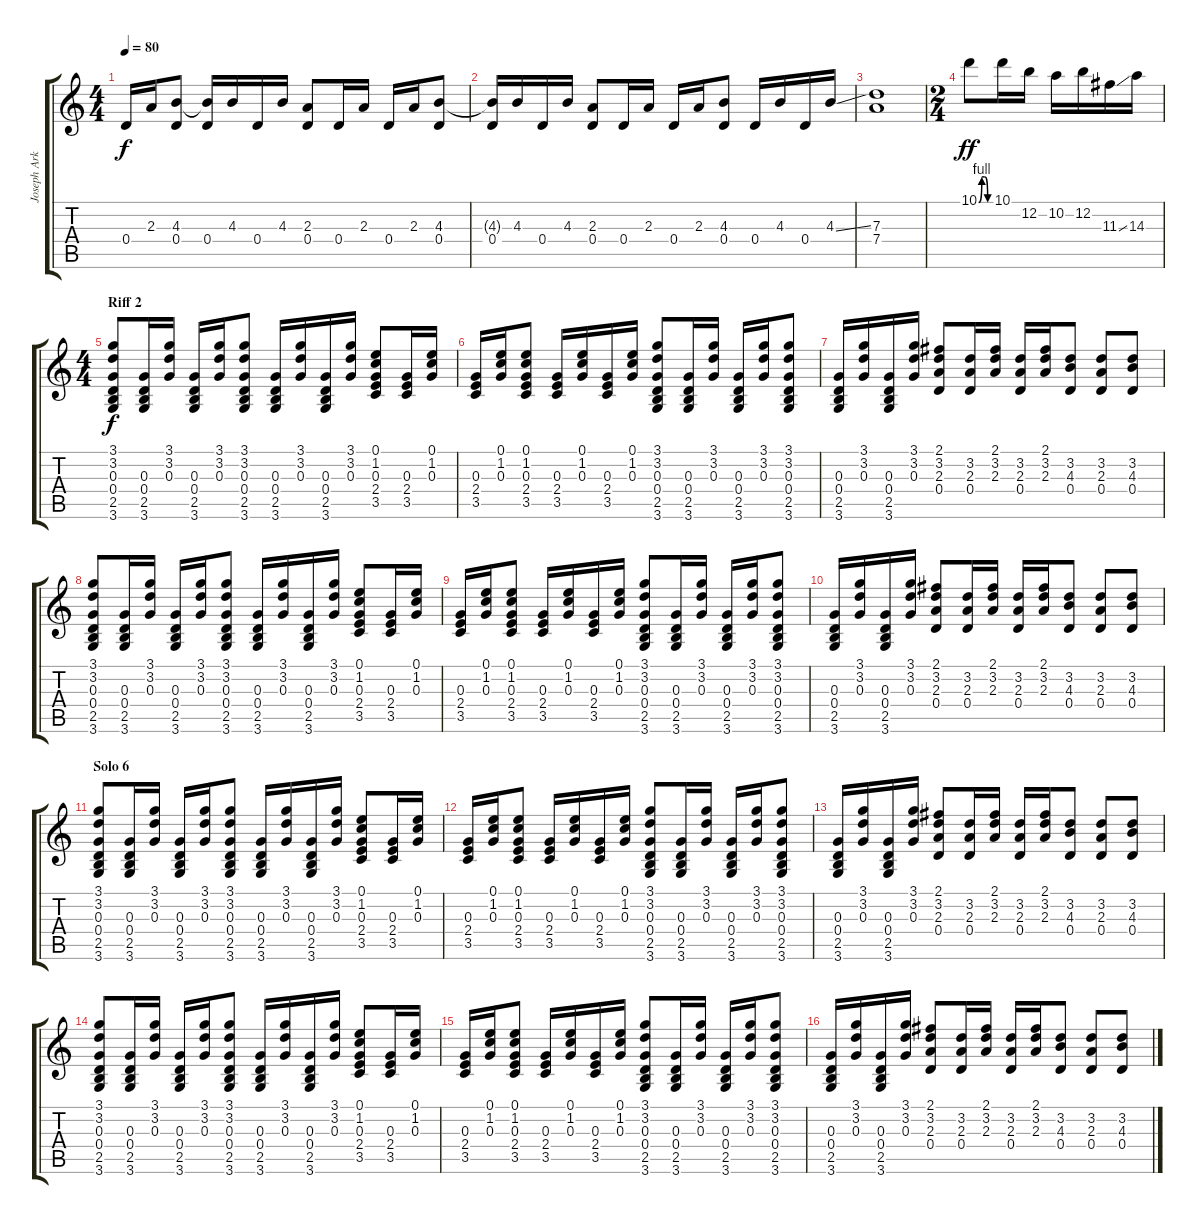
\track ("Joseph Arkansas" "Joseph Ark") {instrument acousticguitarsteel}
\staff {score tabs}
\tuning (E4 B3 G3 D3 A2 E2) {hide}
\ts (4 4)
\tempo 80
\clef g2
\ks c
0.4.16{dy f} 2.3.16 (4.3 0.4).8 (4.3{t} 0.4).16 4.3.16 0.4.16 4.3.16 (2.3 0.4).8 0.4.16 2.3.16 0.4.16 2.3.16 (4.3 0.4).8 |
(4.3{t} 0.4).16 4.3.16 0.4.16 4.3.16 (2.3 0.4).8 0.4.16 2.3.16 0.4.16 2.3.16 (4.3 0.4).8 0.4.16 4.3.16 0.4.16 4.3{ss}.16 |
(7.3 7.4).1 |
\ts (2 4)
10.1{be (custom 0 0 15 4 30 4 45 0 60 0)}.8{dy ff} 10.1.16 12.2.16 10.2.16 12.2.16 11.3{ss}.16 14.3.16 |
\ts (4 4)
\section ("" "Riff 2")
(3.1 3.2 0.3 0.4 2.5 3.6).8{dy f} (0.3 0.4 2.5 3.6).16 (3.1 3.2 0.3).16 (0.3 0.4 2.5 3.6).16 (3.1 3.2 0.3).16 (3.1 3.2 0.3 0.4 2.5 3.6).8 (0.3 0.4 2.5 3.6).16 (3.1 3.2 0.3).16 (0.3 0.4 2.5 3.6).16 (3.1 3.2 0.3).16 (0.1 1.2 0.3 2.4 3.5).8 (0.3 2.4 3.5).16 (0.1 1.2 0.3).16 |
(0.3 2.4 3.5).16 (0.1 1.2 0.3).16 (0.1 1.2 0.3 2.4 3.5).8 (0.3 2.4 3.5).16 (0.1 1.2 0.3).16 (0.3 2.4 3.5).16 (0.1 1.2 0.3).16 (3.1 3.2 0.3 0.4 2.5 3.6).8 (0.3 0.4 2.5 3.6).16 (3.1 3.2 0.3).16 (0.3 0.4 2.5 3.6).16 (3.1 3.2 0.3).16 (3.1 3.2 0.3 0.4 2.5 3.6).8 |
(0.3 0.4 2.5 3.6).16 (3.1 3.2 0.3).16 (0.3 0.4 2.5 3.6).16 (3.1 3.2 0.3).16 (2.1 3.2 2.3 0.4).8 (3.2 2.3 0.4).16 (2.1 3.2 2.3).16 (3.2 2.3 0.4).16 (2.1 3.2 2.3).16 (3.2 4.3 0.4).8 (3.2 2.3 0.4).8 (3.2 4.3 0.4).8 |
(3.1 3.2 0.3 0.4 2.5 3.6).8 (0.3 0.4 2.5 3.6).16 (3.1 3.2 0.3).16 (0.3 0.4 2.5 3.6).16 (3.1 3.2 0.3).16 (3.1 3.2 0.3 0.4 2.5 3.6).8 (0.3 0.4 2.5 3.6).16 (3.1 3.2 0.3).16 (0.3 0.4 2.5 3.6).16 (3.1 3.2 0.3).16 (0.1 1.2 0.3 2.4 3.5).8 (0.3 2.4 3.5).16 (0.1 1.2 0.3).16 |
(0.3 2.4 3.5).16 (0.1 1.2 0.3).16 (0.1 1.2 0.3 2.4 3.5).8 (0.3 2.4 3.5).16 (0.1 1.2 0.3).16 (0.3 2.4 3.5).16 (0.1 1.2 0.3).16 (3.1 3.2 0.3 0.4 2.5 3.6).8 (0.3 0.4 2.5 3.6).16 (3.1 3.2 0.3).16 (0.3 0.4 2.5 3.6).16 (3.1 3.2 0.3).16 (3.1 3.2 0.3 0.4 2.5 3.6).8 |
(0.3 0.4 2.5 3.6).16 (3.1 3.2 0.3).16 (0.3 0.4 2.5 3.6).16 (3.1 3.2 0.3).16 (2.1 3.2 2.3 0.4).8 (3.2 2.3 0.4).16 (2.1 3.2 2.3).16 (3.2 2.3 0.4).16 (2.1 3.2 2.3).16 (3.2 4.3 0.4).8 (3.2 2.3 0.4).8 (3.2 4.3 0.4).8 |
\section ("" "Solo 6")
(3.1 3.2 0.3 0.4 2.5 3.6).8 (0.3 0.4 2.5 3.6).16 (3.1 3.2 0.3).16 (0.3 0.4 2.5 3.6).16 (3.1 3.2 0.3).16 (3.1 3.2 0.3 0.4 2.5 3.6).8 (0.3 0.4 2.5 3.6).16 (3.1 3.2 0.3).16 (0.3 0.4 2.5 3.6).16 (3.1 3.2 0.3).16 (0.1 1.2 0.3 2.4 3.5).8 (0.3 2.4 3.5).16 (0.1 1.2 0.3).16 |
(0.3 2.4 3.5).16 (0.1 1.2 0.3).16 (0.1 1.2 0.3 2.4 3.5).8 (0.3 2.4 3.5).16 (0.1 1.2 0.3).16 (0.3 2.4 3.5).16 (0.1 1.2 0.3).16 (3.1 3.2 0.3 0.4 2.5 3.6).8 (0.3 0.4 2.5 3.6).16 (3.1 3.2 0.3).16 (0.3 0.4 2.5 3.6).16 (3.1 3.2 0.3).16 (3.1 3.2 0.3 0.4 2.5 3.6).8 |
(0.3 0.4 2.5 3.6).16 (3.1 3.2 0.3).16 (0.3 0.4 2.5 3.6).16 (3.1 3.2 0.3).16 (2.1 3.2 2.3 0.4).8 (3.2 2.3 0.4).16 (2.1 3.2 2.3).16 (3.2 2.3 0.4).16 (2.1 3.2 2.3).16 (3.2 4.3 0.4).8 (3.2 2.3 0.4).8 (3.2 4.3 0.4).8 |
(3.1 3.2 0.3 0.4 2.5 3.6).8 (0.3 0.4 2.5 3.6).16 (3.1 3.2 0.3).16 (0.3 0.4 2.5 3.6).16 (3.1 3.2 0.3).16 (3.1 3.2 0.3 0.4 2.5 3.6).8 (0.3 0.4 2.5 3.6).16 (3.1 3.2 0.3).16 (0.3 0.4 2.5 3.6).16 (3.1 3.2 0.3).16 (0.1 1.2 0.3 2.4 3.5).8 (0.3 2.4 3.5).16 (0.1 1.2 0.3).16 |
(0.3 2.4 3.5).16 (0.1 1.2 0.3).16 (0.1 1.2 0.3 2.4 3.5).8 (0.3 2.4 3.5).16 (0.1 1.2 0.3).16 (0.3 2.4 3.5).16 (0.1 1.2 0.3).16 (3.1 3.2 0.3 0.4 2.5 3.6).8 (0.3 0.4 2.5 3.6).16 (3.1 3.2 0.3).16 (0.3 0.4 2.5 3.6).16 (3.1 3.2 0.3).16 (3.1 3.2 0.3 0.4 2.5 3.6).8 |
(0.3 0.4 2.5 3.6).16 (3.1 3.2 0.3).16 (0.3 0.4 2.5 3.6).16 (3.1 3.2 0.3).16 (2.1 3.2 2.3 0.4).8 (3.2 2.3 0.4).16 (2.1 3.2 2.3).16 (3.2 2.3 0.4).16 (2.1 3.2 2.3).16 (3.2 4.3 0.4).8 (3.2 2.3 0.4).8 (3.2 4.3 0.4).8
